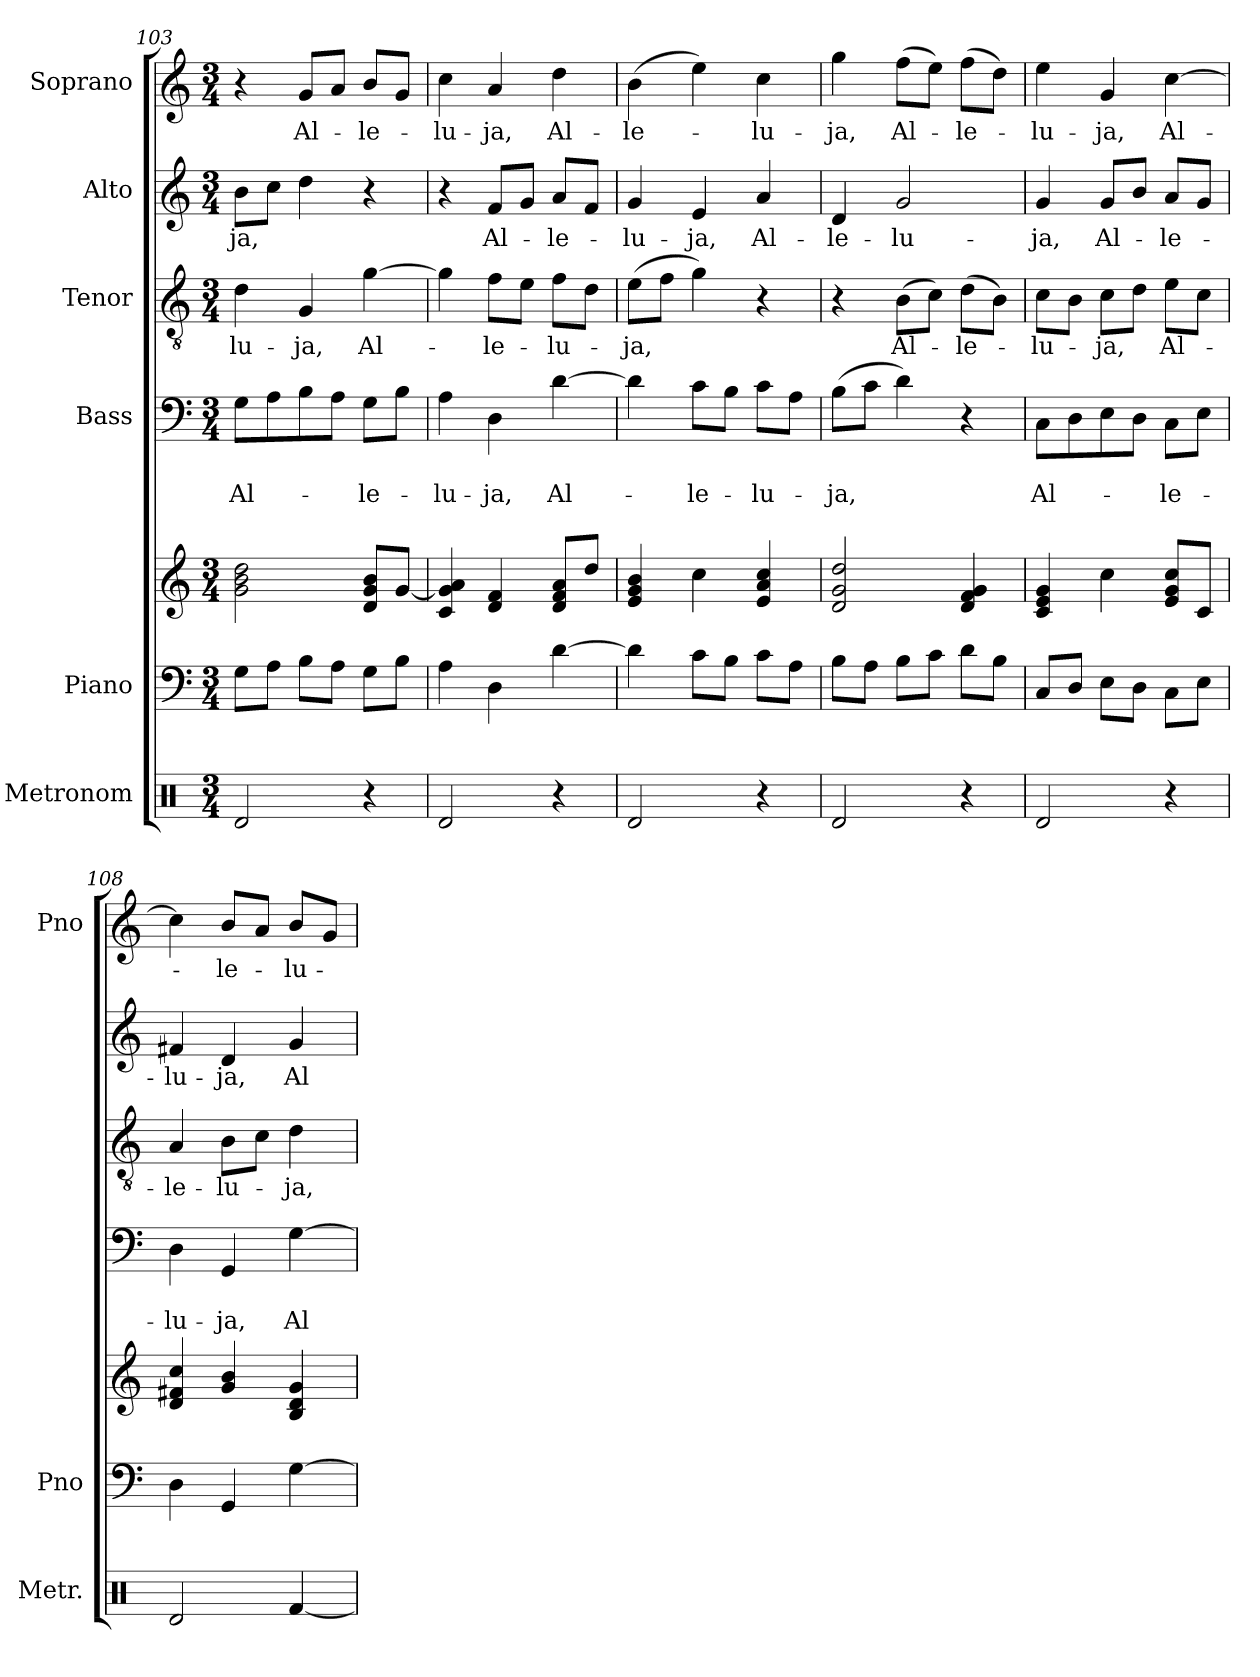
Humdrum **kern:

**kern	**kern	**kern	**kern	**text	**text	**text	**kern	**text	**kern	**text	**kern	**text
*part6	*part5	*part5	*part4	*part4	*part4	*part4	*part3	*part3	*part2	*part2	*part1	*part1
*staff7	*staff6	*staff5	*staff4	*staff4	*staff4	*staff4	*staff3	*staff3	*staff2	*staff2	*staff1	*staff1
*I"Metronom	*I"Piano	*	*I"Bass	*	*	*	*I"Tenor	*	*I"Alto	*	*I"Soprano	*
*I'Metr.	*I'Pno	*	*	*	*	*	*	*	*	*	*I'Pno	*
*clefX	*clefF4	*clefG2	*clefF4	*	*	*	*clefGv2	*	*clefG2	*	*clefG2	*
*k[]	*k[]	*k[]	*k[]	*	*	*	*k[]	*	*k[]	*	*k[]	*
*M3/4	*M3/4	*M3/4	*M3/4	*	*	*	*M3/4	*	*M3/4	*	*M3/4	*
=103	=103	=103	=103	=103	=103	=103	=103	=103	=103	=103	=103	=103
!	!	!	!	!	!LO:LY:b	!	!	!LO:LY:b	!	!LO:LY:b	!	!
2Rd/	8G\L	2g\ 2b\ 2dd\	8G\L	.	Al-	.	4d\	-lu-	8b\L	-ja,	4r	.
.	8A\J	.	8A\	.	.	.	.	.	8cc\J	.	.	.
!	!	!	!	!	!	!	!	!LO:LY:b	!	!	!	!LO:LY:b
.	8B\L	.	8B\	.	.	.	4G/	-ja,	4dd\	.	8g/L	Al-
.	8A\J	.	8A\J	.	.	.	.	.	.	.	8a/J	.
!	!	!	!	!	!LO:LY:b	!	!	!LO:LY:b	!	!	!	!LO:LY:b
4r	8G\L	8d/ 8g/ 8b/L	8G\L	.	-le-	.	[4g\	Al-	4r	.	8b/L	-le-
.	8B\J	[8g/J	8B\J	.	.	.	.	.	.	.	8g/J	.
=104	=104	=104	=104	=104	=104	=104	=104	=104	=104	=104	=104	=104
!	!	!	!	!	!LO:LY:b	!	!	!	!	!	!	!LO:LY:b
2Rd/	4A\	4c/ 4g/] 4a/	4A\	.	-lu-	.	4g\]	.	4r	.	4cc\	-lu-
!	!	!	!	!	!LO:LY:b	!	!	!LO:LY:b	!	!LO:LY:b	!	!LO:LY:b
.	4D\	4d/ 4f/	4D\	.	-ja,	.	8f\L	-le-	8f/L	Al-	4a/	-ja,
.	.	.	.	.	.	.	8e\J	.	8g/J	.	.	.
!	!	!	!	!	!LO:LY:b	!	!	!LO:LY:b	!	!LO:LY:b	!	!LO:LY:b
4r	[4d\	8d/ 8f/ 8a/L	[4d\	.	Al-	.	8f\L	-lu-	8a/L	-le-	4dd\	Al-
.	.	8dd/J	.	.	.	.	8d\J	.	8f/J	.	.	.
!!LO:PB:g=z
=105	=105	=105	=105	=105	=105	=105	=105	=105	=105	=105	=105	=105
!	!	!	!	!	!	!LO:LY:b	!	!LO:LY:b	!	!LO:LY:b	!	!LO:LY:b
2Rd/	4d\]	4e/ 4g/ 4b/	4d\]	.	.	­	(>8e\L	-ja,	4g/	-lu-	(>4b\	-le-
.	.	.	.	.	.	.	8f\J	.	.	.	.	.
!	!	!	!	!	!LO:LY:b	!	!	!	!	!LO:LY:b	!	!
.	8c\L	4cc\	8c\L	.	-le-	.	4g\)	.	4e/	-ja,	4ee\)	.
.	8B\J	.	8B\J	.	.	.	.	.	.	.	.	.
!	!	!	!	!	!LO:LY:b	!	!	!	!	!LO:LY:b	!	!LO:LY:b
4r	8c\L	4e/ 4a/ 4cc/	8c\L	.	-lu-	.	4r	.	4a/	Al-	4cc\	-lu-
.	8A\J	.	8A\J	.	.	.	.	.	.	.	.	.
=106	=106	=106	=106	=106	=106	=106	=106	=106	=106	=106	=106	=106
!	!	!	!	!	!LO:LY:b	!	!	!	!	!LO:LY:b	!	!LO:LY:b
2Rd/	8B\L	2d/ 2g/ 2dd/	(>8B\L	.	-ja,	.	4r	.	4d/	-le-	4gg\	-ja,
.	8A\J	.	8c\J	.	.	.	.	.	.	.	.	.
!	!	!	!	!	!	!	!	!LO:LY:b	!	!LO:LY:b	!	!LO:LY:b
.	8B\L	.	4d\)	.	.	.	(>8B\L	Al-	2g/	-lu-	(>8ff\L	Al-
.	8c\J	.	.	.	.	.	8c\J)	.	.	.	8ee\J)	.
!	!	!	!	!	!	!	!	!LO:LY:b	!	!	!	!LO:LY:b
4r	8d\L	4d/ 4f/ 4g/	4r	.	.	.	(>8d\L	-le-	.	.	(>8ff\L	-le-
.	8B\J	.	.	.	.	.	8B\J)	.	.	.	8dd\J)	.
=107	=107	=107	=107	=107	=107	=107	=107	=107	=107	=107	=107	=107
!	!	!	!	!	!LO:LY:b	!	!	!LO:LY:b	!	!LO:LY:b	!	!LO:LY:b
2Rd/	8C/L	4c/ 4e/ 4g/	8C\L	.	Al-	.	8c\L	-lu-	4g/	-ja,	4ee\	-lu-
.	8D/J	.	8D\	.	.	.	8B\J	.	.	.	.	.
!	!	!	!	!	!	!	!	!LO:LY:b	!	!LO:LY:b	!	!LO:LY:b
.	8E\L	4cc\	8E\	.	.	.	8c\L	-ja,	8g/L	Al-	4g/	-ja,
.	8D\J	.	8D\J	.	.	.	8d\J	.	8b/J	.	.	.
!	!	!	!	!	!LO:LY:b	!	!	!LO:LY:b	!	!LO:LY:b	!	!LO:LY:b
4r	8C\L	8e/ 8g/ 8cc/L	8C\L	.	-le-	.	8e\L	Al-	8a/L	-le-	[4cc\	Al-
.	8E\J	8c/J	8E\J	.	.	.	8c\J	.	8g/J	.	.	.
=108	=108	=108	=108	=108	=108	=108	=108	=108	=108	=108	=108	=108
!	!	!	!	!	!LO:LY:b	!	!	!LO:LY:b	!	!LO:LY:b	!	!
2Rd/	4D\	4d/ 4f#X/ 4cc/	4D\	.	-lu-	.	4A/	-le-	4f#X/	-lu-	4cc\]	.
!	!	!	!	!	!LO:LY:b	!	!	!LO:LY:b	!	!LO:LY:b	!	!LO:LY:b
.	4GG/	4g/ 4b/	4GG/	.	-ja,	.	8B\L	-lu-	4d/	-ja,	8b/L	-le-
.	.	.	.	.	.	.	8c\J	.	.	.	8a/J	.
!	!	!	!	!	!LO:LY:b	!	!	!LO:LY:b	!	!LO:LY:b	!	!LO:LY:b
[4Rf/	[4G\	4B/ 4d/ 4g/	[4G\	.	Al-	.	4d\	-ja,	4g/	Al-	8b/L	-lu-
.	.	.	.	.	.	.	.	.	.	.	8g/J	.
=	=	=	=	=	=	=	=	=	=	=	=	=
*-	*-	*-	*-	*-	*-	*-	*-	*-	*-	*-	*-	*-
